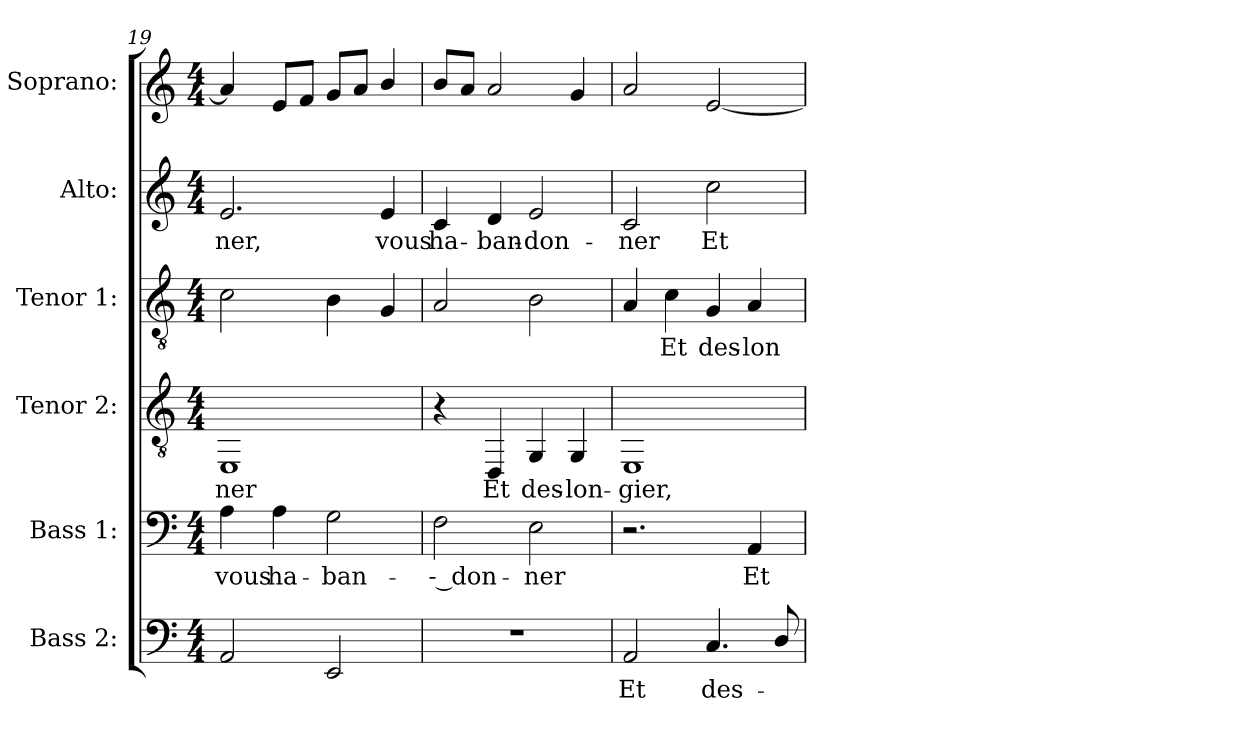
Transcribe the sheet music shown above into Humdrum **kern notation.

**kern	**text	**kern	**text	**kern	**text	**kern	**text	**kern	**text	**kern
*part6	*part6	*part5	*part5	*part4	*part4	*part3	*part3	*part2	*part2	*part1
*staff6	*staff6	*staff5	*staff5	*staff4	*staff4	*staff3	*staff3	*staff2	*staff2	*staff1
*I"Bass 2:	*	*I"Bass 1:	*	*I"Tenor 2:	*	*I"Tenor 1:	*	*I"Alto:	*	*I"Soprano:
*I'B.	*	*I'B.	*	*I'Tenor	*	*	*	*I'Alto 1	*	*I'S.
*clefF4	*	*clefF4	*	*clefGv2	*	*clefGv2	*	*clefG2	*	*clefG2
*	*	*	*	*	*	*ITrd7c12	*	*	*	*
*k[]	*	*k[]	*	*k[]	*	*k[]	*	*k[]	*	*k[]
*a:	*	*a:	*	*a:	*	*a:	*	*a:	*	*a:
*M4/4	*	*M4/4	*	*M4/4	*	*M4/4	*	*M4/4	*	*M4/4
=19	=19	=19	=19	=19	=19	=19	=19	=19	=19	=19
!	!	!	!LO:LY:b:color=#000000	!	!	!	!	!	!	!
!	!	!	!	!	!LO:LY:b:color=#000000	!	!	!	!	!
!	!	!	!	!	!	!	!	!	!LO:LY:b:color=#000000	!
2AAi/	.	4Ai\	vous	1EEi	-ner	2Ci\	.	2.ei/	-ner,	4ai/]
!	!	!	!LO:LY:b:color=#000000	!	!	!	!	!	!	!
.	.	4Ai\	ha-	.	.	.	.	.	.	8ei/L
.	.	.	.	.	.	.	.	.	.	8fi/J
!	!	!	!LO:LY:b:color=#000000	!	!	!	!	!	!	!
2EEi/	.	2Gi\	-ban-	.	.	4BBi\	.	.	.	8gi/L
.	.	.	.	.	.	.	.	.	.	8ai/J
!	!	!	!	!	!	!	!	!	!LO:LY:b:color=#000000	!
.	.	.	.	.	.	4GGi/	.	4ei/	vous	4bi/
!!LO:PB:g=z
=20	=20	=20	=20	=20	=20	=20	=20	=20	=20	=20
!	!	!	!LO:LY:b:color=#000000	!	!	!	!	!	!	!
!	!	!	!	!	!	!	!	!	!LO:LY:b:color=#000000	!
1r	.	2Fi\	-- don-	4r	.	2AAi/	.	4ci/	ha-	8bi/L
.	.	.	.	.	.	.	.	.	.	8ai/J
!	!	!	!	!	!LO:LY:b:color=#000000	!	!	!	!	!
!	!	!	!	!	!	!	!	!	!LO:LY:b:color=#000000	!
.	.	.	.	4DDi/	Et	.	.	4di/	-ban-	2ai/
!	!	!	!LO:LY:b:color=#000000	!	!	!	!	!	!	!
!	!	!	!	!	!LO:LY:b:color=#000000	!	!	!	!	!
!	!	!	!	!	!	!	!	!	!LO:LY:b:color=#000000	!
.	.	2Ei\	-ner	4GGi/	des-	2BBi\	.	2ei/	-don-	.
!	!	!	!	!	!LO:LY:b:color=#000000	!	!	!	!	!
.	.	.	.	4GGi/	-lon-	.	.	.	.	4gi/
=21	=21	=21	=21	=21	=21	=21	=21	=21	=21	=21
!	!LO:LY:b:color=#000000	!	!	!	!	!	!	!	!	!
!	!	!	!	!	!LO:LY:b:color=#000000	!	!	!	!	!
!	!	!	!	!	!	!	!	!	!LO:LY:b:color=#000000	!
2AAi/	Et	2.r	.	1EEi	-gier,	4AAi/	.	2ci/	-ner	2ai/
!	!	!	!	!	!	!	!LO:LY:b:color=#000000	!	!	!
.	.	.	.	.	.	4Ci\	Et	.	.	.
!	!LO:LY:b:color=#000000	!	!	!	!	!	!	!	!	!
!	!	!	!	!	!	!	!LO:LY:b:color=#000000	!	!	!
!	!	!	!	!	!	!	!	!	!LO:LY:b:color=#000000	!
4.Ci/	des-	.	.	.	.	4GGi/	des-	2cci\	Et	[2ei/
!	!	!	!LO:LY:b:color=#000000	!	!	!	!	!	!	!
!	!	!	!	!	!	!	!LO:LY:b:color=#000000	!	!	!
.	.	4AAi/	Et	.	.	4AAi/	-lon-	.	.	.
8Di/	.	.	.	.	.	.	.	.	.	.
=	=	=	=	=	=	=	=	=	=	=
*-	*-	*-	*-	*-	*-	*-	*-	*-	*-	*-
